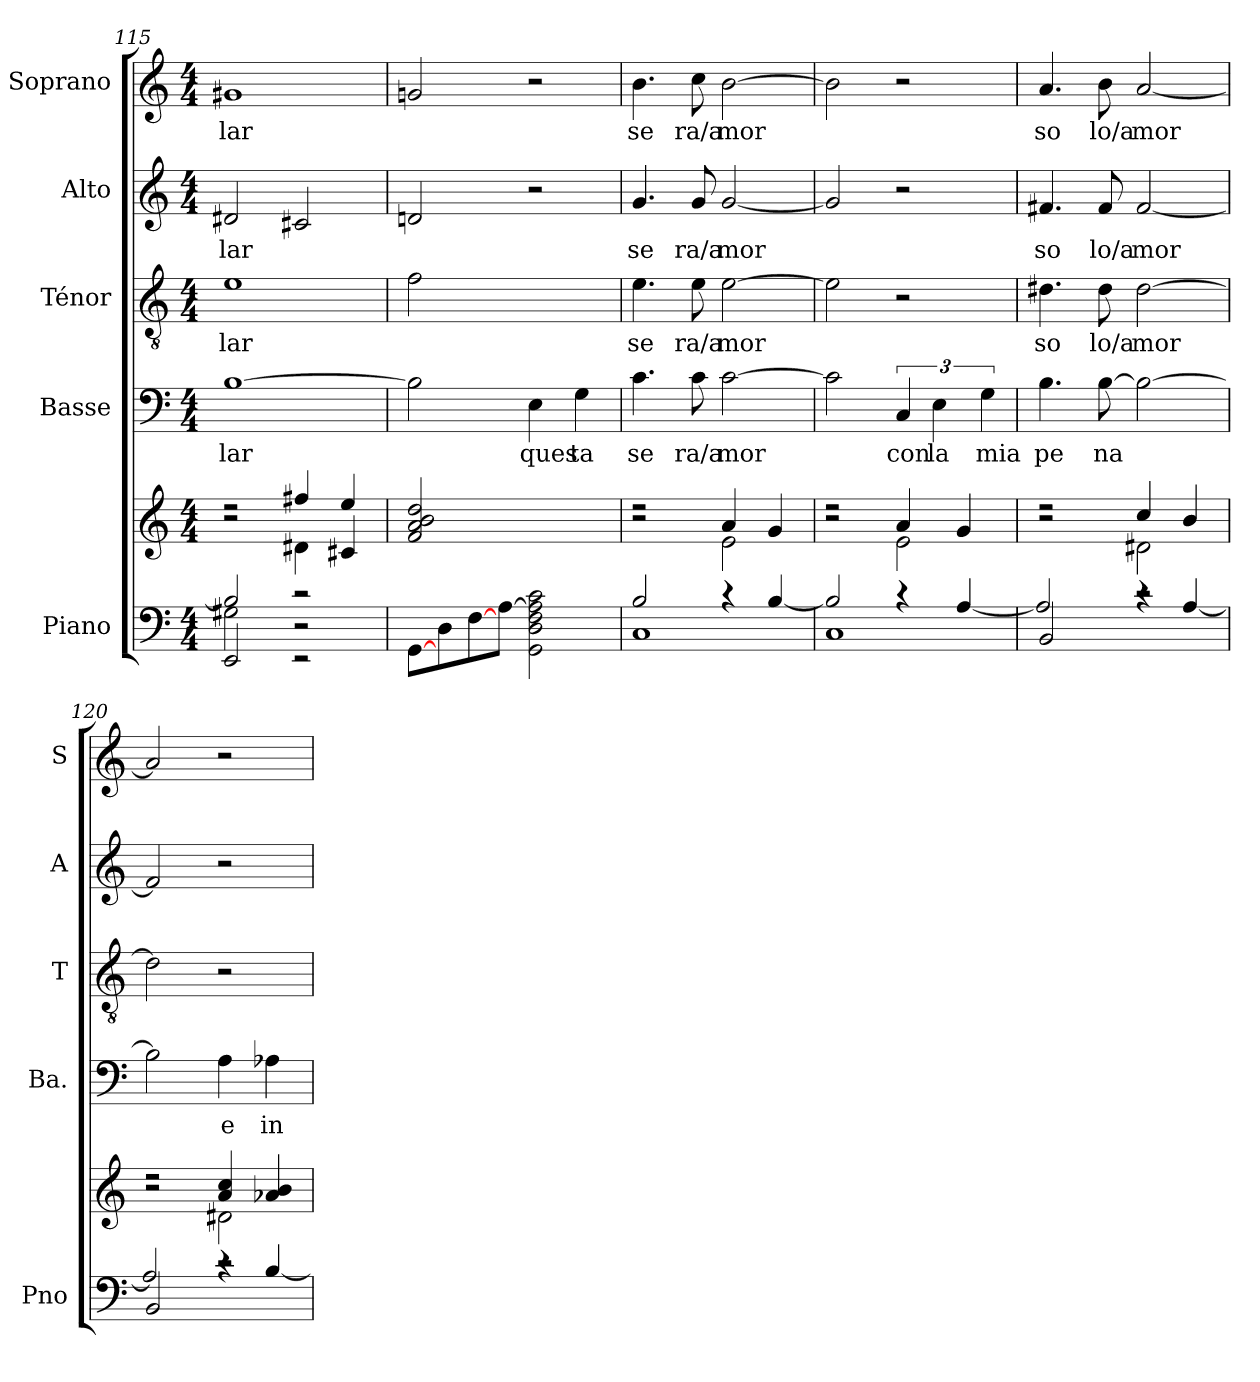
**kern	**kern	**kern	**text	**kern	**text	**kern	**text	**kern	**text
*part5	*part5	*part4	*part4	*part3	*part3	*part2	*part2	*part1	*part1
*staff6	*staff5	*staff4	*staff4	*staff3	*staff3	*staff2	*staff2	*staff1	*staff1
*I"Piano	*	*I"Basse	*	*I"Ténor	*	*I"Alto	*	*I"Soprano	*
*I'Pno	*	*I'Ba.	*	*I'T	*	*I'A	*	*I'S	*
*clefF4	*clefG2	*clefF4	*	*clefGv2	*	*clefG2	*	*clefG2	*
*k[]	*k[]	*k[]	*	*k[]	*	*k[]	*	*k[]	*
*C:	*C:	*C:	*	*C:	*	*C:	*	*C:	*
*M4/4	*M4/4	*M4/4	*	*M4/4	*	*M4/4	*	*M4/4	*
=115	=115	=115	=115	=115	=115	=115	=115	=115	=115
*^	*^	*	*	*	*	*	*	*	*
*	*^	*	*	*	*	*	*	*	*	*	*
!	!	!	!	!	!	!LO:LY:b	!	!	!	!	!	!
!	!	!	!	!	!	!	!	!LO:LY:b	!	!	!	!
!	!	!	!	!	!	!	!	!	!	!LO:LY:b	!	!
!	!	!	!	!	!	!	!	!	!	!	!	!LO:LY:b
2EE/	2B/]	2G#X\	2r	2rcc	[1B	lar	1e	lar	2d#X/	lar	1g#X	lar
2rc	2rEE	2r	4d#X\	4ff#X/	.	.	.	.	2c#X/	.	.	.
.	.	.	4c#X/	4ee/	.	.	.	.	.	.	.	.
*v	*v	*v	*	*	*	*	*	*	*	*	*	*
*	*v	*v	*	*	*	*	*	*	*	*
=116	=116	=116	=116	=116	=116	=116	=116	=116	=116
[8GG\L	2f/ 2a/ 2b/ 2dd/	2B\]	.	2f\	.	2dn/	.	2gn/	.
8D\	.	.	.	.	.	.	.	.	.
[8F\	.	.	.	.	.	.	.	.	.
[8A\J	.	.	.	.	.	.	.	.	.
!	!	!	!LO:LY:b	!	!	!	!	!	!
2GG\ 2D\ 2F\ 2A\] 2c\	2ryy	4E\	ques	2ryy	.	2r	.	2r	.
!	!	!	!LO:LY:b	!	!	!	!	!	!
.	.	4G\	ta	.	.	.	.	.	.
!!LO:PB:g=z
=117	=117	=117	=117	=117	=117	=117	=117	=117	=117
*^	*^	*	*	*	*	*	*	*	*
!	!	!	!	!	!LO:LY:b	!	!	!	!	!	!
!	!	!	!	!	!	!	!LO:LY:b	!	!	!	!
!	!	!	!	!	!	!	!	!	!LO:LY:b	!	!
!	!	!	!	!	!	!	!	!	!	!	!LO:LY:b
1C	2B/	2r	2rcc	4.c\	se	4.e\	se	4.g/	se	4.b\	se
!	!	!	!	!	!LO:LY:b	!	!	!	!	!	!
!	!	!	!	!	!	!	!LO:LY:b	!	!	!	!
!	!	!	!	!	!	!	!	!	!LO:LY:b	!	!
!	!	!	!	!	!	!	!	!	!	!	!LO:LY:b
.	.	.	.	8c\	ra/a	8e\	ra/a	8g/	ra/a	8cc\	ra/a
!	!	!	!	!	!LO:LY:b	!	!	!	!	!	!
!	!	!	!	!	!	!	!LO:LY:b	!	!	!	!
!	!	!	!	!	!	!	!	!	!LO:LY:b	!	!
!	!	!	!	!	!	!	!	!	!	!	!LO:LY:b
.	4rB	2e\	4a/	[2c\	mor	[2e\	mor	[2g/	mor	[2b\	mor
.	[>4B/	.	4g/	.	.	.	.	.	.	.	.
=118	=118	=118	=118	=118	=118	=118	=118	=118	=118	=118	=118
1C	2B/]	2r	2rcc	2c\]	.	2e\]	.	2g/]	.	2b\]	.
!	!	!	!	!	!LO:LY:b	!	!	!	!	!	!
.	4rB	2e\	4a/	6C/	con	2r	.	2r	.	2r	.
!	!	!	!	!	!LO:LY:b	!	!	!	!	!	!
.	.	.	.	6E\	la	.	.	.	.	.	.
.	[>4A/	.	4g/	.	.	.	.	.	.	.	.
!	!	!	!	!	!LO:LY:b	!	!	!	!	!	!
.	.	.	.	6G\	mia	.	.	.	.	.	.
=119	=119	=119	=119	=119	=119	=119	=119	=119	=119	=119	=119
!	!	!	!	!	!LO:LY:b	!	!	!	!	!	!
!	!	!	!	!	!	!	!LO:LY:b	!	!	!	!
!	!	!	!	!	!	!	!	!	!LO:LY:b	!	!
!	!	!	!	!	!	!	!	!	!	!	!LO:LY:b
2BB/	2A/]	2r	2rcc	4.B\	pe	4.d#X\	so	4.f#X/	so	4.a/	so
!	!	!	!	!	!LO:LY:b	!	!	!	!	!	!
!	!	!	!	!	!	!	!LO:LY:b	!	!	!	!
!	!	!	!	!	!	!	!	!	!LO:LY:b	!	!
!	!	!	!	!	!	!	!	!	!	!	!LO:LY:b
.	.	.	.	[8B\	na	8d#\	lo/a	8f#/	lo/a	8b\	lo/a
!	!	!	!	!	!	!	!LO:LY:b	!	!	!	!
!	!	!	!	!	!	!	!	!	!LO:LY:b	!	!
!	!	!	!	!	!	!	!	!	!	!	!LO:LY:b
2rc	4rB	2d#X\	4cc/	2B\_	.	[2d#\	mor	[2f#/	mor	[2a/	mor
.	[>4A/	.	4b/	.	.	.	.	.	.	.	.
=120	=120	=120	=120	=120	=120	=120	=120	=120	=120	=120	=120
2BB/	2A/]	2r	2rcc	2B\]	.	2d#\]	.	2f#/]	.	2a/]	.
!	!	!	!	!	!LO:LY:b	!	!	!	!	!	!
2rc	4rB	2d#X\	4a/ 4cc/	4A\	e	2r	.	2r	.	2r	.
!	!	!	!	!	!LO:LY:b	!	!	!	!	!	!
.	[>4B/	.	4a-X/ 4b/	4A-X\	in	.	.	.	.	.	.
*v	*v	*	*	*	*	*	*	*	*	*	*
*	*v	*v	*	*	*	*	*	*	*	*
=	=	=	=	=	=	=	=	=	=
*-	*-	*-	*-	*-	*-	*-	*-	*-	*-
